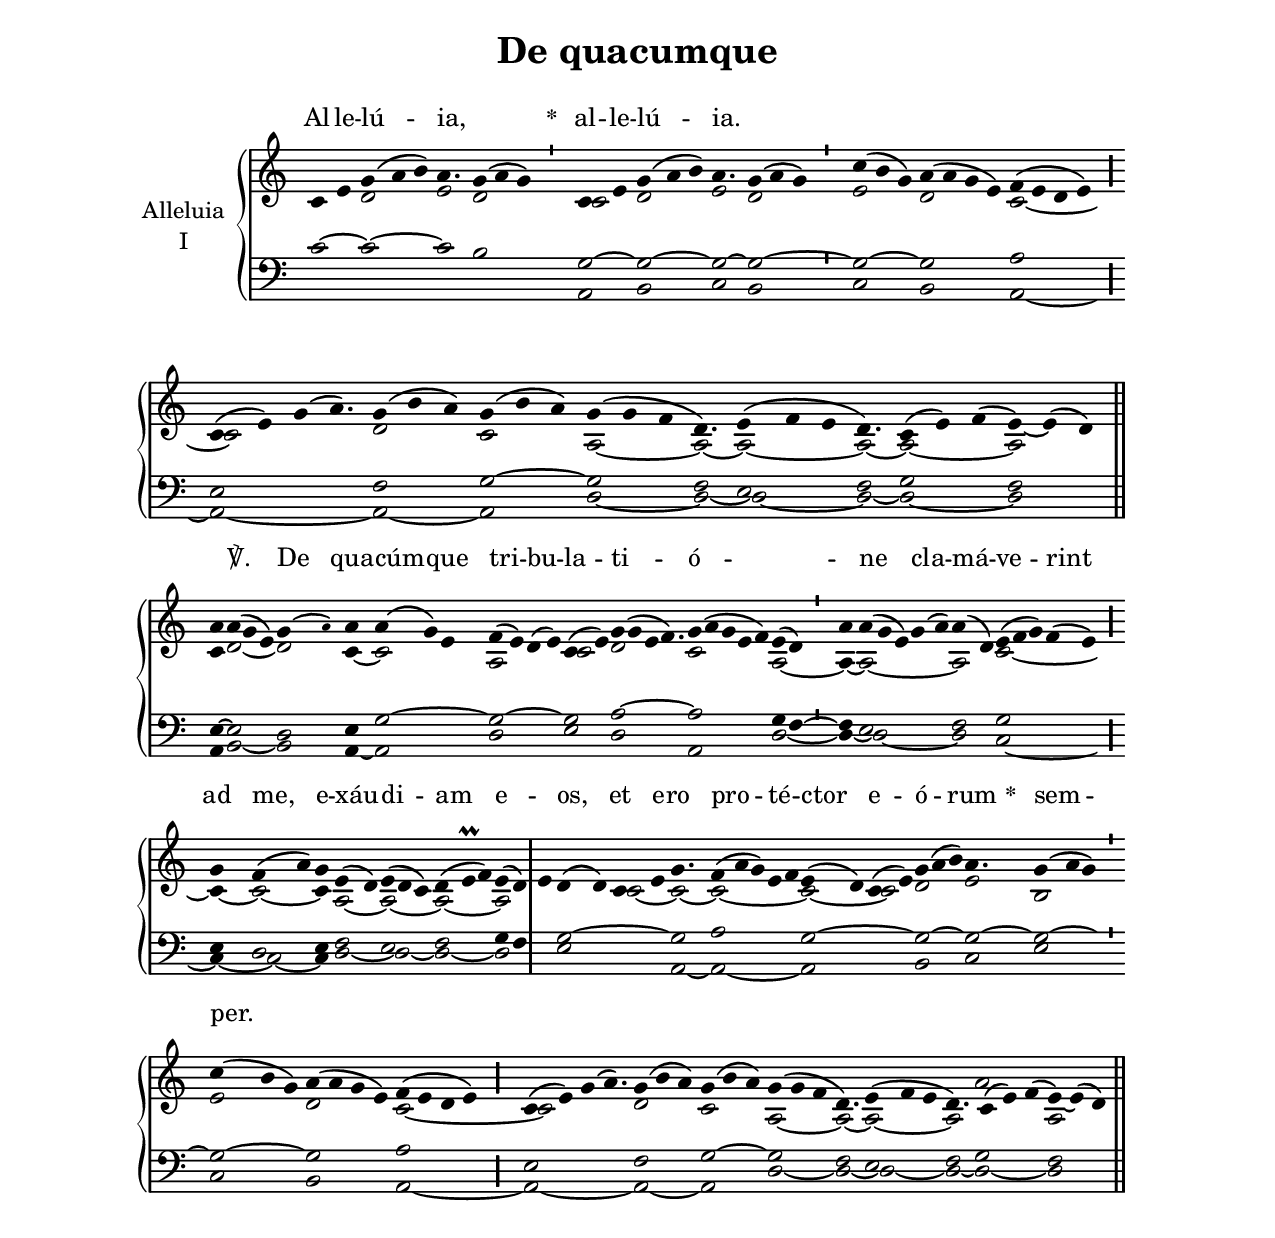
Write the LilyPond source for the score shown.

\version "2.18"
\include "gregorian.ly"
\include "noh2.ily"


%Page reference: page iii.163
%(volume.page)

global = {
 \key d \dorian
 \cadenzaOn 
}

\header {
  title = \markup \center-column {"De quacumque" \vspace #1 }
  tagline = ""
  composer = ""
}

\paper {
 #(include-special-characters)
  oddHeaderMarkup = \markup \fill-line {
    \line {}
    \center-column {
      \on-the-fly #first-page     " "
      \on-the-fly #not-first-page "De quacumque"
    }
    \line { \on-the-fly #print-page-number-check-first \fromproperty #'page:page-number-string }
  }
  evenHeaderMarkup = \markup \fill-line {
    \line { \on-the-fly #print-page-number-check-first \fromproperty #'page:page-number-string }
    \center-column { "De quacumque" }
    \line {}
  }
}

chantText = \lyricmode {
Al -- le -- lú -- ia, _ 
\set stanza = " * " al -- le -- lú -- ia. _ _ _ _ 
_ _ _ _ _ _ _ _ _ ℣. 
De qua -- cúm -- que tri -- bu -- la -- ti -- ó -- _ _ ne cla -- má -- ve -- rint ad me, 
e -- xáu -- di -- am e -- _ os, 
et e -- ro pro -- té -- _ ctor e -- ó -- rum 
\set stanza = " * " sem -- per. _ _ _ _ 
_ _ _ _ _ _ _ _ _ }

chantMusic = {
\tieDown   c'4 e'4 g'4 ( a'4 b'4) a'4. g'4 ( a'4 g'4) \divisioMinima
  c'4 e'4 g'4 ( a'4 b'4) a'4. g'4 ( a'4 g'4) \divisioMinima
 c''4 ( b'4 g'4) a'4 ( a'4 g'4 e'4) f'4 ( e'4 d'4 e'4) \divisioMaior
 c'4 ( e'4) g'4 ( a'4.) g'4 ( b'4 a'4) g'4 ( b'4 a'4) g'4 ( g'4 f'4 d'4.) e'4 ( f'4 e'4 d'4.) c'4 ( e'4) f'4 ( e'4) ~ e'4 ( d'4) \finalis
 a'4 a'4 ( g'4 e'4) g'4 ( \once \tweak #'font-size #-4 a' ) a'4 a'4 ( g'4) e'4 f'4 ( e'4) d'4 ( e'4) c'4 ( e'4) g'4 ( g'4 e'4 f'4.) g'4 ( a'4 g'4 e'4 f'4) e'4 ( d'4) \divisioMinima
 a'4 a'4 ( g'4 e'4) g'4 ( a'4) a'4 ( d'4) e'4 ( f'4 g'4) f'4 ( e'4) \divisioMaior
 g'4 f'4 ( a'4) g'4 e'4 ( d'4) e'4 ( d'4 c'4) d'4 ( e'\prall f'4) e'4 ( d'4) \divisioMaxima
 e'4 d'4 ( d'4) c'4 e'4 g'4. f'4 ( a'4 g'4) e'4 f'4 e'4 ( d'4) c'4 ( e'4)  g'4 ( a'4 b'4) a'4. g'4 ( a'4 g'4) \divisioMinima
 c''4 ( b'4 g'4) a'4 ( a'4 g'4 e'4) f'4 ( e'4 d'4 e'4) \divisioMaior
 c'4 ( e'4) g'4 ( a'4.) g'4 ( b'4 a'4) g'4 ( b'4 a'4) g'4 ( g'4 f'4 d'4.) e'4 ( f'4 e'4 d'4.) c'4 ( e'4) f'4 ( e'4) ~ e'4 ( d'4) \finalis

}

altoMusic = {
r2 d'2*3/2 e'2*3/4 d'2*3/2 c'2 d'2*3/2 e'2*3/4 d'2*3/2 \divisioMinima
e'2*3/2 d'2*4/2 c'2*4/2 ~ \divisioMaior
c'2*9/4 d'2*3/2 c'2*3/2 a2*3/2 ~ a2*3/4 ~ a2*3/2 ~ a2*3/4 ~ a2*3/2 ~ a2*3/2 \finalis
c'4 d'2*3/2 ~ d'2 c'4 ~ c'2*3/2 a2*4/2 c'2 d'2*9/4 c'2*5/2 a2 ~ \divisioMinima
a4 ~ a2*5/2 ~ a2 c'2*5/2 ~ \divisioMaior
c'4 ~ c'2 ~ c'4 a2 ~ a2*3/2 ~ a2*3/2 ~ a2 \divisioMaxima
r2*3/2 c'2 ~ c'2*3/4 ~ c'2*5/2 ~ c'2 ~ c'2 d'2*3/2 e'2*3/4 b2*3/2 \divisioMinima
e'2*3/2 d'2*4/2 c'2*4/2 ~ \divisioMaior
c'2*9/4 d'2*3/2 c'2*3/2 a2*3/2 ~ a2*3/4 ~ a2*3/2 ~ a2*3/4 a'2*3/2 a2*3/2 \finalis
}

tenorMusic = {
c'2 ~ c'2*3/2 ~ c'2*3/4 b2*3/2 g2 ~ g2*3/2 ~ g2*3/4 ~ g2*3/2 ~ \divisioMinima
g2*3/2 ~ g2*4/2 a2*4/2 \divisioMaior
e2*9/4 f2*3/2 g2*3/2 ~ g2*3/2 f2*3/4 e2*3/2 f2*3/4 g2*3/2 f2*3/2 \finalis
e4 ~ e2*3/2 d2 e4 g2*3/2 ~ g2*4/2 ~ g2 a2*9/4 ~ a2*5/2 g4 f4 ~ \divisioMinima
f4 e2*5/2 f2 g2*5/2 \divisioMaior
e4 d2 e4 f2 e2*3/2 f2*3/2 g4 f4 \divisioMaxima
r4 g2*4/2 ~ g2*3/4 a2*5/2 g2*4/2 ~ g2*3/2 ~ g2*3/4 ~ g2*3/2 ~ \divisioMinima
g2*3/2 ~ g2*4/2 a2*4/2 \divisioMaior
e2*9/4 f2*3/2 g2*3/2 ~ g2*3/2 f2*3/4 e2*3/2 f2*3/4 g2*3/2 f2*3/2 \finalis
}

bassMusic = {
r2*19/4 a,2 b,2*3/2 c2*3/4 b,2*3/2 \divisioMinima
c2*3/2 b,2*4/2 a,2*4/2 ~ \divisioMaior
a,2*9/4 ~ a,2*3/2 ~ a,2*3/2 d2*3/2 ~ d2*3/4 ~ d2*3/2 ~ d2*3/4 ~ d2*3/2 ~ d2*3/2 \finalis
a,4 b,2*3/2 ~ b,2 a,4 ~ a,2*3/2 d2*4/2 e2 d2*9/4 a,2*5/2 d2 ~ \divisioMinima
d4 ~ d2*5/2 ~ d2 c2*5/2 ~ \divisioMaior
c4 ~ c2 ~ c4 d2 ~ d2*3/2 ~ d2*3/2 ~ d2 \divisioMaxima
r4 e2*4/2 a,2*3/4 ~ a,2*5/2 ~ a,2*4/2 b,2*3/2 c2*3/4 e2*3/2 \divisioMinima
c2*3/2 b,2*4/2 a,2*4/2 ~ \divisioMaior
a,2*9/4 ~ a,2*3/2 ~ a,2*3/2 d2*3/2 ~ d2*3/4 ~ d2*3/2 ~ d2*3/4 ~ d2*3/2 ~ d2*3/2 \finalis
}

voiceLines = {
\voiceLineStyle


}

\score{
  <<
    \new GrandStaff <<
      \set GrandStaff.autoBeaming = ##f
      \set GrandStaff.instrumentName = \markup \center-column {
        "Alleluia"
        "I"
      }
      \new Staff = up <<
        \new Voice = "chant" {
          \voiceOne \global \chantMusic
        }
        \new Voice {
          \voiceTwo \global \altoMusic
        }
      >>

      \new Staff = down <<
        \clef bass
        \new Voice {
          \voiceOne \global \tenorMusic
        }
        \new Voice {
          \voiceTwo \global \bassMusic
        }
	\new Voice {
        \voiceThree \global \voiceLines
        }
      >>
    >>
    \new Lyrics \lyricsto chant {
      \chantText
    }
  >>
  \layout{
  }
  \midi{
    \tempo 4 = 125
  }
}
